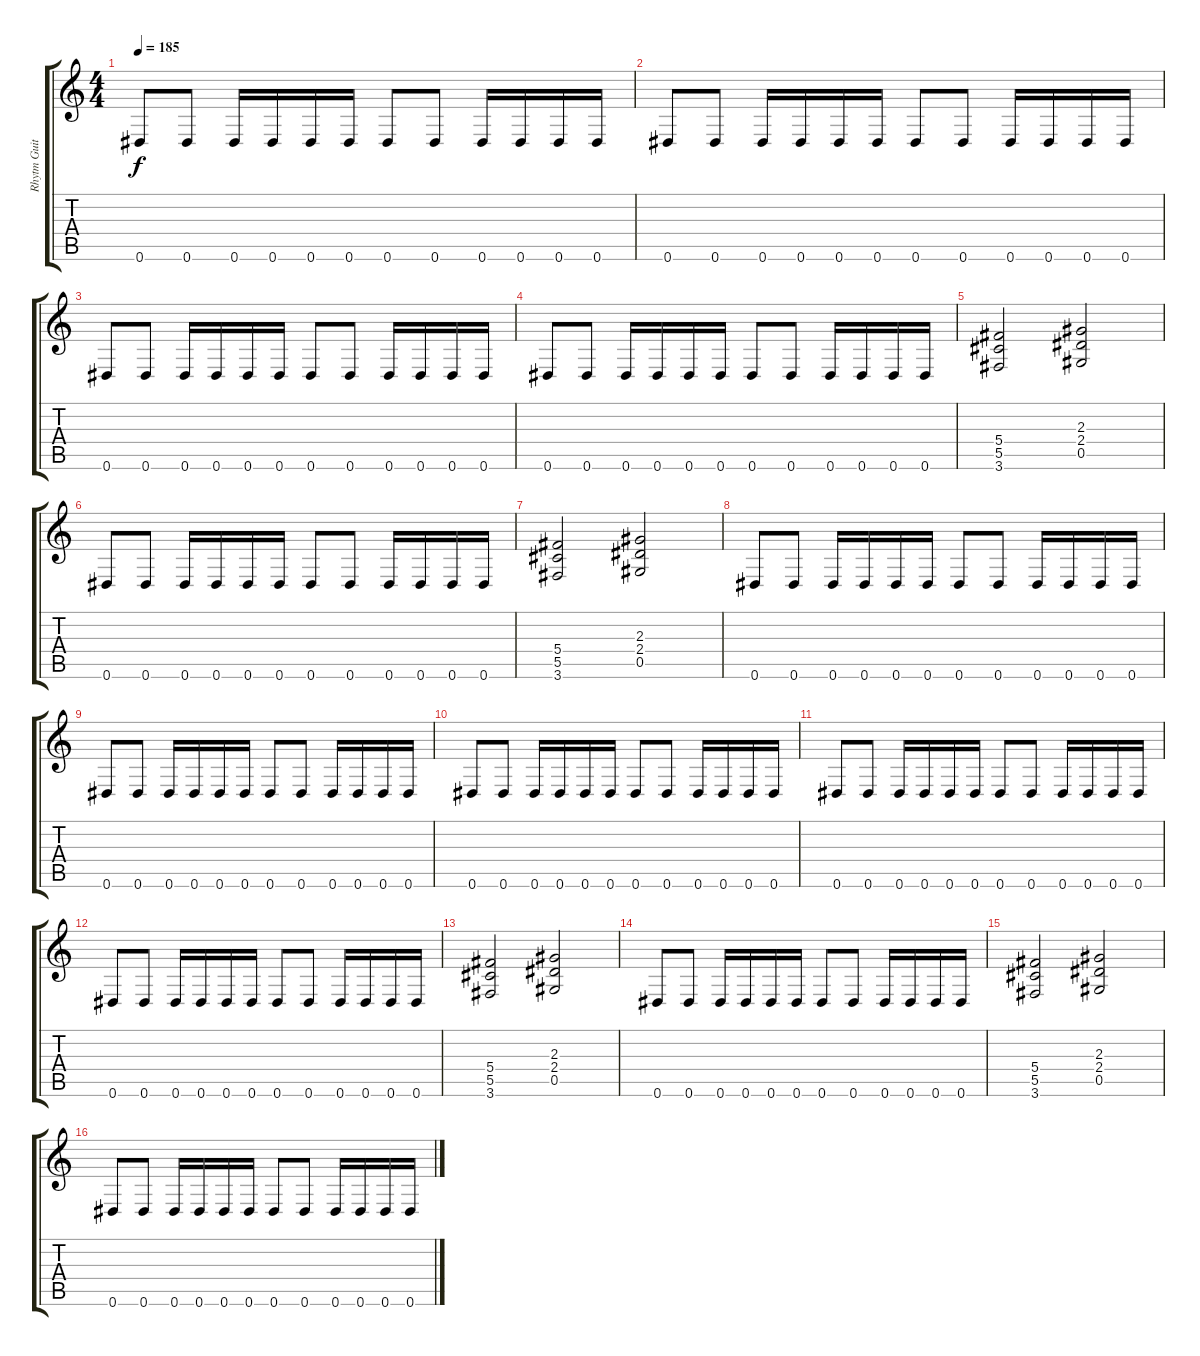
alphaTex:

\track ("Rhytm Guitar" "Rhytm Guit") {instrument distortionguitar}
\staff {score tabs}
\tuning (Eb4 Bb3 Gb3 Db3 Ab2 Eb2) {hide}
\ts (4 4)
\tempo 185
\clef g2
\ks c
0.6.8{dy f} 0.6.8 0.6.16 0.6.16 0.6.16 0.6.16 0.6.8 0.6.8 0.6.16 0.6.16 0.6.16 0.6.16 |
0.6.8 0.6.8 0.6.16 0.6.16 0.6.16 0.6.16 0.6.8 0.6.8 0.6.16 0.6.16 0.6.16 0.6.16 |
0.6.8 0.6.8 0.6.16 0.6.16 0.6.16 0.6.16 0.6.8 0.6.8 0.6.16 0.6.16 0.6.16 0.6.16 |
0.6.8 0.6.8 0.6.16 0.6.16 0.6.16 0.6.16 0.6.8 0.6.8 0.6.16 0.6.16 0.6.16 0.6.16 |
(5.4 5.5 3.6).2 (2.3 2.4 0.5).2 |
0.6.8 0.6.8 0.6.16 0.6.16 0.6.16 0.6.16 0.6.8 0.6.8 0.6.16 0.6.16 0.6.16 0.6.16 |
(5.4 5.5 3.6).2 (2.3 2.4 0.5).2 |
0.6.8 0.6.8 0.6.16 0.6.16 0.6.16 0.6.16 0.6.8 0.6.8 0.6.16 0.6.16 0.6.16 0.6.16 |
0.6.8 0.6.8 0.6.16 0.6.16 0.6.16 0.6.16 0.6.8 0.6.8 0.6.16 0.6.16 0.6.16 0.6.16 |
0.6.8 0.6.8 0.6.16 0.6.16 0.6.16 0.6.16 0.6.8 0.6.8 0.6.16 0.6.16 0.6.16 0.6.16 |
0.6.8 0.6.8 0.6.16 0.6.16 0.6.16 0.6.16 0.6.8 0.6.8 0.6.16 0.6.16 0.6.16 0.6.16 |
0.6.8 0.6.8 0.6.16 0.6.16 0.6.16 0.6.16 0.6.8 0.6.8 0.6.16 0.6.16 0.6.16 0.6.16 |
(5.4 5.5 3.6).2 (2.3 2.4 0.5).2 |
0.6.8 0.6.8 0.6.16 0.6.16 0.6.16 0.6.16 0.6.8 0.6.8 0.6.16 0.6.16 0.6.16 0.6.16 |
(5.4 5.5 3.6).2 (2.3 2.4 0.5).2 |
0.6.8 0.6.8 0.6.16 0.6.16 0.6.16 0.6.16 0.6.8 0.6.8 0.6.16 0.6.16 0.6.16 0.6.16
